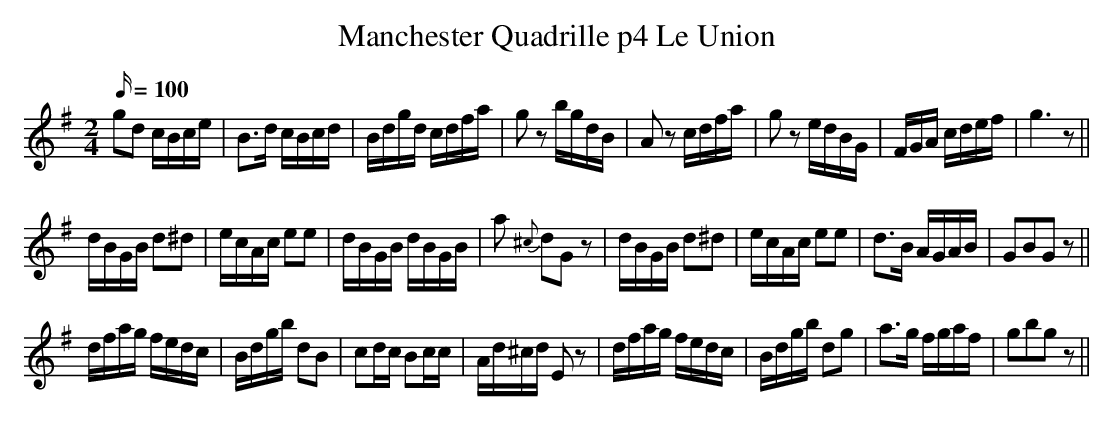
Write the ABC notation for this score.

X:1
T:Manchester Quadrille p4 Le Union
M:2/4
L:1/16
Q:100
K:G
g2d2 cBce | B3d cBcd | Bdgd cdfa | g2 z2 bgdB | A2 z2 cdfa | g2 z2 edBG
| FGA cdef | g6 z2 ||!
dBGB d2^d2 | ecAc e2e2 | dBGB dBGB | a2 {^c}d2G2 z2 | dBGB d2^d2 | ecAc
e2e2 | d3B AGAB | G2B2G2 z2 ||!
dfag fedc | Bdgb d2B2 | c2dc B2cc | Ad^cd E2 z2 | dfag fedc | Bdgb d2g2| a3g
fgaf | g2b2g2 z2 ||
